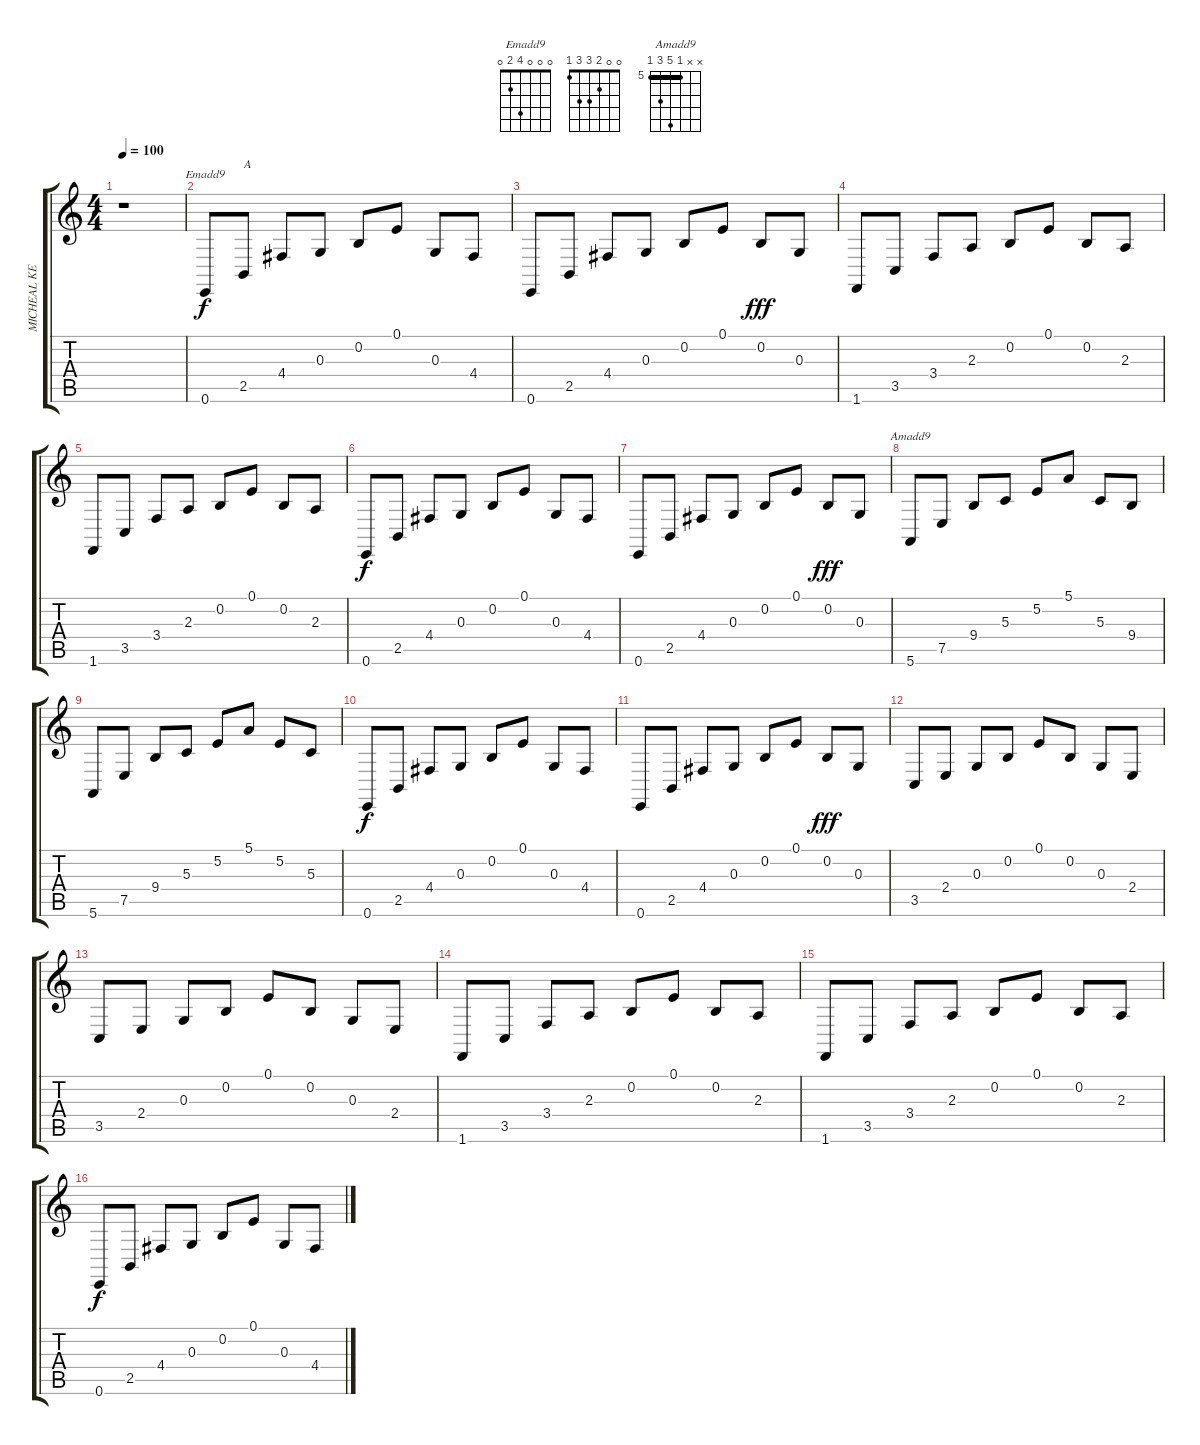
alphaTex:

\track ("MICHEAL KENNEALY" "MICHEAL KE") {instrument sitar}
\staff {score tabs}
\tuning (E4 B3 G3 D3 A2 E2) {hide}
\chord ("Emadd9" 0 0 0 4 2 0)
\chord ("" x x x x x 1)
\chord ("Amadd9" x x 5 9 7 5) {firstfret 5 barre 5}
\chord ("" 0 0 2 3 3 1)
\ts (4 4)
\tempo 100
\clef g2
\ks c
r.1{dy f instrument sitar} |
0.6.8{ch "Emadd9"} 2.5.8{txt "A"} 4.4.8 0.3.8 0.2.8 0.1.8 0.3.8 4.4.8 |
0.6.8 2.5.8 4.4.8 0.3.8 0.2.8 0.1.8 0.2.8{dy fff} 0.3.8 |
1.6.8{ch ""} 3.5.8 3.4.8 2.3.8 0.2.8 0.1.8 0.2.8 2.3.8 |
1.6.8 3.5.8 3.4.8 2.3.8 0.2.8 0.1.8 0.2.8 2.3.8 |
0.6.8{dy f} 2.5.8 4.4.8 0.3.8 0.2.8 0.1.8 0.3.8 4.4.8 |
0.6.8 2.5.8 4.4.8 0.3.8 0.2.8 0.1.8 0.2.8{dy fff} 0.3.8 |
5.6.8{ch "Amadd9"} 7.5.8 9.4.8 5.3.8 5.2.8 5.1.8 5.3.8 9.4.8 |
5.6.8 7.5.8 9.4.8 5.3.8 5.2.8 5.1.8 5.2.8 5.3.8 |
0.6.8{dy f} 2.5.8 4.4.8 0.3.8 0.2.8 0.1.8 0.3.8 4.4.8 |
0.6.8 2.5.8 4.4.8 0.3.8 0.2.8 0.1.8 0.2.8{dy fff} 0.3.8 |
3.5.8 2.4.8{txt ""} 0.3.8 0.2.8 0.1.8 0.2.8 0.3.8 2.4.8 |
3.5.8 2.4.8 0.3.8 0.2.8 0.1.8 0.2.8 0.3.8 2.4.8 |
1.6.8 3.5.8 3.4.8 2.3.8 0.2.8 0.1.8 0.2.8 2.3.8 |
1.6.8{ch ""} 3.5.8 3.4.8 2.3.8 0.2.8 0.1.8 0.2.8 2.3.8 |
0.6.8{dy f} 2.5.8 4.4.8 0.3.8 0.2.8 0.1.8 0.3.8 4.4.8
